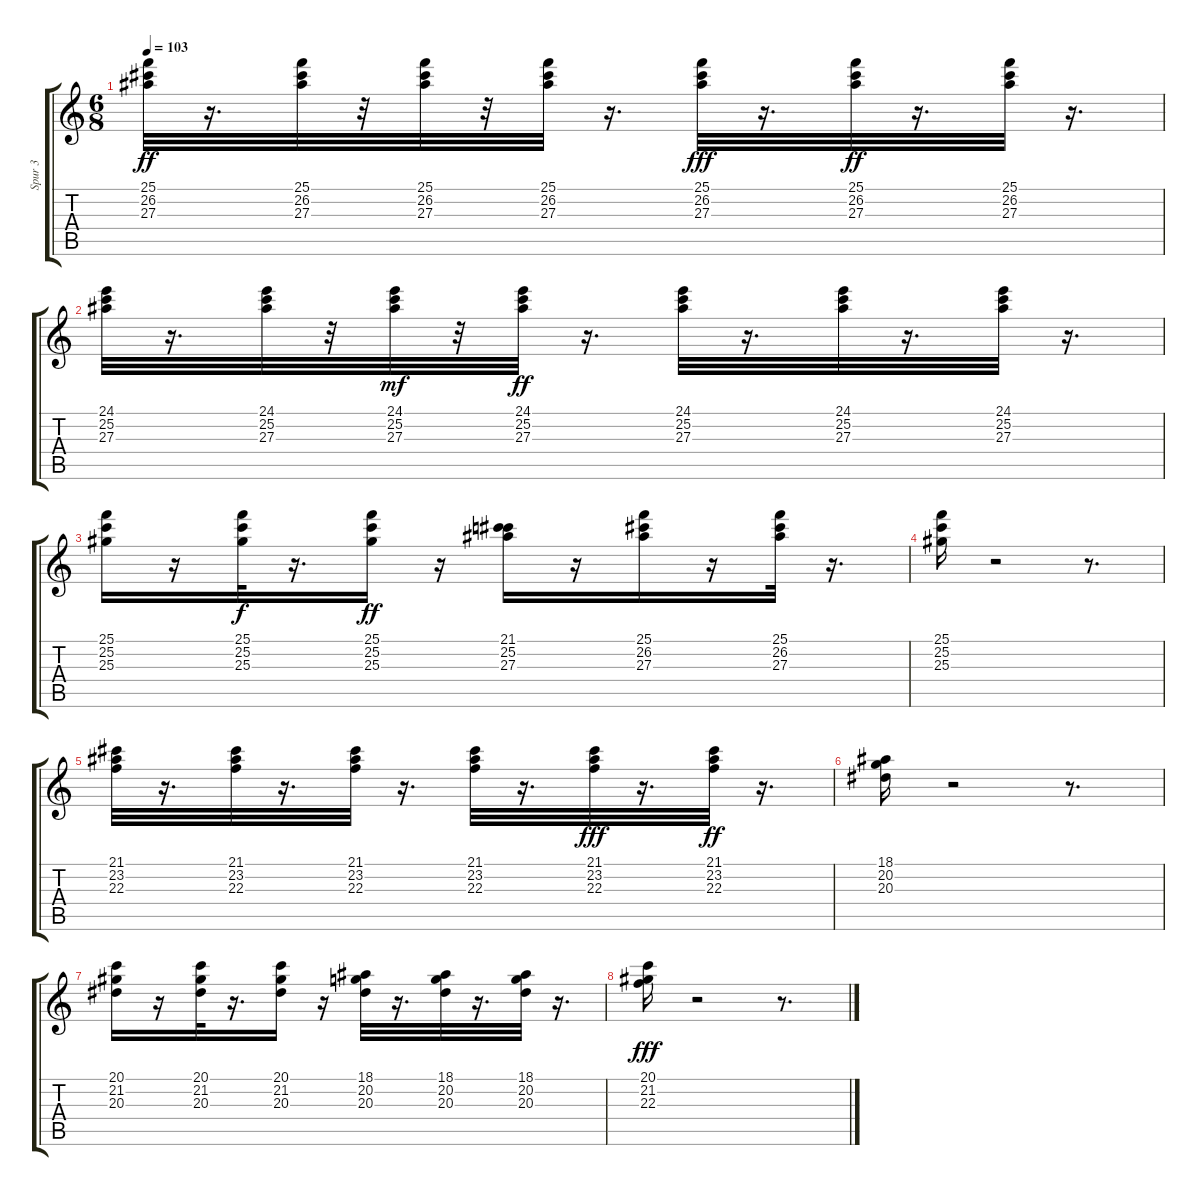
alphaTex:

\track ("Spur 3" "Spur 3") {instrument acousticgrandpiano}
\staff {score tabs}
\tuning (E4 B3 G3 D3 A2 E2) {hide}
\ts (6 8)
\tempo 103
\clef g2
\ks c
(25.1 26.2 27.3).32{dy ff} r.16{d} (25.1 26.2 27.3).32 r.32 (25.1 26.2 27.3).32 r.32 (25.1 26.2 27.3).32 r.16{d} (25.1 26.2 27.3).32{dy fff} r.16{d} (25.1 26.2 27.3).32{dy ff} r.16{d} (25.1 26.2 27.3).32 r.16{d} |
(24.1 25.2 27.3).32 r.16{d} (24.1 25.2 27.3).32 r.32 (24.1 25.2 27.3).32{dy mf} r.32 (24.1 25.2 27.3).32{dy ff} r.16{d} (24.1 25.2 27.3).32 r.16{d} (24.1 25.2 27.3).32 r.16{d} (24.1 25.2 27.3).32 r.16{d} |
(25.1 25.2 25.3).16 r.16 (25.1 25.2 25.3).32{dy f} r.16{d} (25.1 25.2 25.3).16{dy ff} r.16 (21.1 25.2 27.3).16 r.16 (25.1 26.2 27.3).16 r.16 (25.1 26.2 27.3).32 r.16{d} |
(25.1 25.2 25.3).16 r.2 r.8{d} |
(21.1 23.2 22.3).32{volume 4} r.16{d} (21.1 23.2 22.3).32 r.16{d} (21.1 23.2 22.3).32 r.16{d} (21.1 23.2 22.3).32 r.16{d} (21.1 23.2 22.3).32{dy fff} r.16{d} (21.1 23.2 22.3).32{dy ff} r.16{d} |
(18.1 20.2 20.3).16 r.2 r.8{d} |
(20.1 21.2 20.3).16 r.16 (20.1 21.2 20.3).32 r.16{d} (20.1 21.2 20.3).16 r.16 (18.1 20.2 20.3).32 r.16{d} (18.1 20.2 20.3).32 r.16{d} (18.1 20.2 20.3).32 r.16{d} |
(20.1 21.2 22.3).16{dy fff} r.2 r.8{d}
